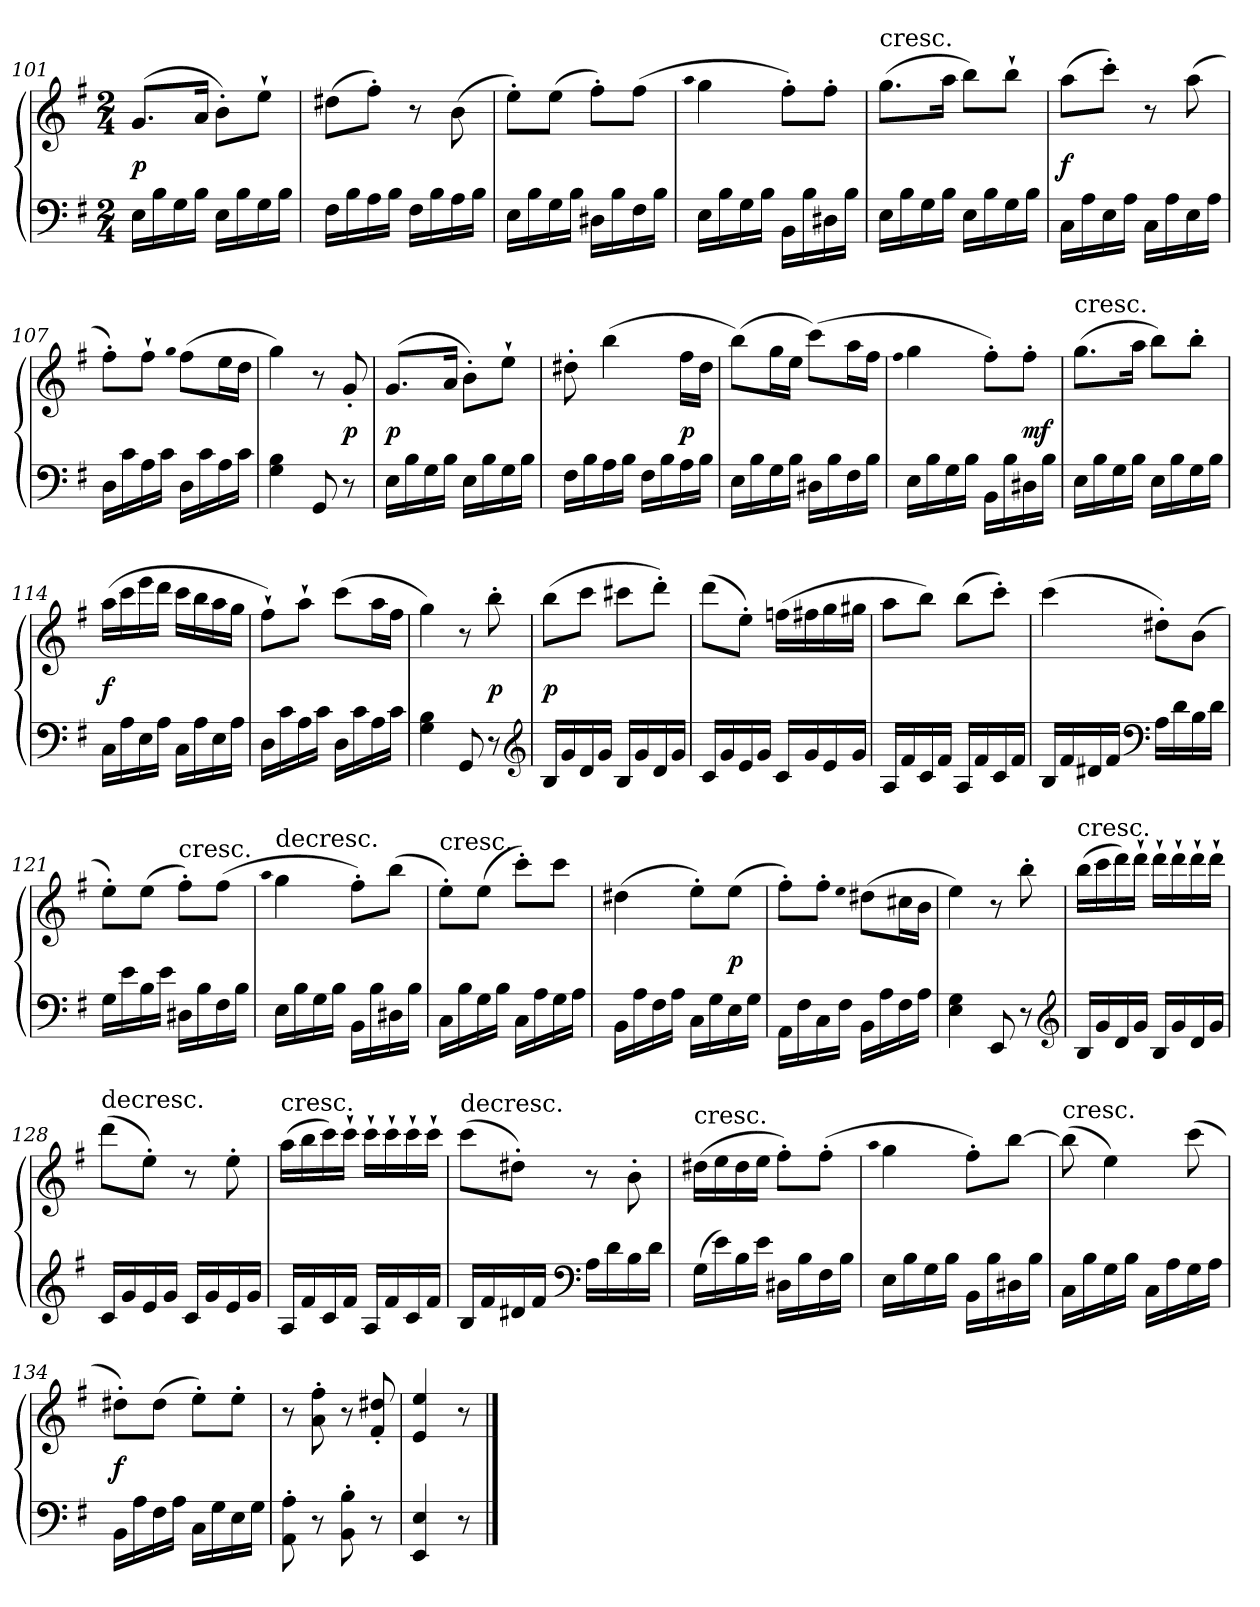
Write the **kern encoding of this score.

**kern	**kern	**dynam
*part1	*part1	*part1
*staff2	*staff1	*staff1/2
*clefF4	*clefG2	*
*k[f#]	*k[f#]	*
*M2/4	*M2/4	*
=101	=101	=101
16E\LL	(8.g/L	p
16B\	.	.
16G\	.	.
16B\JJ	16a/Jk	.
16E\LL	8b'\L)	.
16B\	.	.
16G\	8ee`\J	.
16B\JJ	.	.
=102	=102	=102
16F#\LL	(8dd#X\L	.
16B\	.	.
16A\	8ff#'\J)	.
16B\JJ	.	.
16F#\LL	8r	.
16B\	.	.
16A\	(8b\	.
16B\JJ	.	.
=103	=103	=103
16E\LL	8ee'\L)	.
16B\	.	.
16G\	(8ee\J	.
16B\JJ	.	.
16D#X\LL	8ff#'\L)	.
16B\	.	.
16F#\	(8ff#\J	.
16B\JJ	.	.
=104	=104	=104
.	qaa	.
16E\LL	4gg\	.
16B\	.	.
16G\	.	.
16B\JJ	.	.
16BB\LL	8ff#'\L)	.
16B\	.	.
16D#X\	8ff#'\J	.
16B\JJ	.	.
=105	=105	=105
!	!LO:TX:t=cresc.	!
16E\LL	(8.gg\L	.
16B\	.	.
16G\	.	.
16B\JJ	16aa\Jk	.
16E\LL	8bb\L)	.
16B\	.	.
16G\	8bb`\J	.
16B\JJ	.	.
=106	=106	=106
16C\LL	(8aa\L	f
16A\	.	.
16E\	8ccc'\J)	.
16A\JJ	.	.
16C\LL	8r	.
16A\	.	.
16E\	(8aa\	.
16A\JJ	.	.
=107	=107	=107
16D\LL	8ff#'\L)	.
16c\	.	.
16A\	8ff#`\J	.
16c\JJ	.	.
.	qgg	.
16D\LL	(8ff#\L	.
16c\	.	.
16A\	16ee\L	.
16c\JJ	16dd\JJ	.
=108	=108	=108
4G\ 4B\	4gg\)	.
8GG/	8r	.
8r	8g'/	p
=109	=109	=109
16E\LL	(8.g/L	p
16B\	.	.
16G\	.	.
16B\JJ	16a/Jk	.
16E\LL	8b'\L)	.
16B\	.	.
16G\	8ee`\J	.
16B\JJ	.	.
=110	=110	=110
16F#\LL	8dd#X'\	.
16B\	.	.
16A\	(4bb\	.
16B\JJ	.	.
16F#\LL	.	.
16B\	.	.
16A\	16ff#\LL	p
16B\JJ	16dd#\JJ	.
=111	=111	=111
16E\LL	(8bb\L)	.
16B\	.	.
16G\	16gg\L	.
16B\JJ	16ee\JJ	.
16D#X\LL	(8ccc\L)	.
16B\	.	.
16F#\	16aa\L	.
16B\JJ	16ff#\JJ	.
=112	=112	=112
.	qff#	.
16E\LL	4gg\	.
16B\	.	.
16G\	.	.
16B\JJ	.	.
16BB\LL	8ff#'\L)	.
16B\	.	.
16D#X\	8ff#'\J	mf
16B\JJ	.	.
=113	=113	=113
!	!LO:TX:t=cresc.	!
16E\LL	(8.gg\L	.
16B\	.	.
16G\	.	.
16B\JJ	16aa\Jk	.
16E\LL	8bb\L)	.
16B\	.	.
16G\	8bb'\J	.
16B\JJ	.	.
=114	=114	=114
16C\LL	(16aa\LL	f
16A\	16ccc\	.
16E\	16eee\	.
16A\JJ	16ddd\JJ	.
16C\LL	16ccc\LL	.
16A\	16bb\	.
16E\	16aa\	.
16A\JJ	16gg\JJ	.
=115	=115	=115
16D\LL	8ff#`\L)	.
16c\	.	.
16A\	8aa`\J	.
16c\JJ	.	.
16D\LL	(8ccc\L	.
16c\	.	.
16A\	16aa\L	.
16c\JJ	16ff#\JJ	.
=116	=116	=116
4G\ 4B\	4gg\)	.
8GG/	8r	.
8r	8bb'\	p
*clefG2	*	*
=117	=117	=117
16B/LL	(8bb\L	p
16g/	.	.
16d/	8ccc\J	.
16g/JJ	.	.
16B/LL	8ccc#X\L	.
16g/	.	.
16d/	8ddd'\J)	.
16g/JJ	.	.
=118	=118	=118
16c/LL	(8ddd\L	.
16g/	.	.
16e/	8ee'\J)	.
16g/JJ	.	.
16c/LL	(16ffn\LL	.
16g/	16ff#X\	.
16e/	16gg\	.
16g/JJ	16gg#X\JJ	.
=119	=119	=119
16A/LL	8aa\L	.
16f#/	.	.
16c/	8bb\J)	.
16f#/JJ	.	.
16A/LL	(8bb\L	.
16f#/	.	.
16c/	8ccc'\J)	.
16f#/JJ	.	.
=120	=120	=120
16B/LL	(4ccc\	.
16f#/	.	.
16d#X/	.	.
16f#/JJ	.	.
*clefF4	*	*
16A\LL	8dd#X'\L)	.
16d#\	.	.
16B\	(8b\J	.
16d#\JJ	.	.
=121	=121	=121
16G\LL	8ee'\L)	.
16e\	.	.
16B\	(8ee\J	.
16e\JJ	.	.
!	!LO:TX:t=cresc.	!
16D#X\LL	8ff#'\L)	.
16B\	.	.
16F#\	(8ff#\J	.
16B\JJ	.	.
=122	=122	=122
.	qaa	.
!	!LO:TX:t=decresc.	!
16E\LL	4gg\	.
16B\	.	.
16G\	.	.
16B\JJ	.	.
16BB\LL	8ff#'\L)	.
16B\	.	.
16D#X\	(8bb\J	.
16B\JJ	.	.
=123	=123	=123
!	!LO:TX:t=cresc.	!
16C\LL	8ee'\L)	.
16B\	.	.
16G\	(8ee\J	.
16B\JJ	.	.
16C\LL	8ccc'\L)	.
16A\	.	.
16G\	8ccc\J	.
16A\JJ	.	.
=124	=124	=124
16BB\LL	(4dd#X\	.
16A\	.	.
16F#\	.	.
16A\JJ	.	.
16C\LL	8ee'\L)	.
16G\	.	.
16E\	(8ee\J	p
16G\JJ	.	.
=125	=125	=125
16AA\LL	8ff#'\L)	.
16F#\	.	.
16C\	8ff#'\J	.
16F#\JJ	.	.
.	qee	.
16BB\LL	(8dd#X\L	.
16A\	.	.
16F#\	16cc#X\L	.
16A\JJ	16b\JJ	.
=126	=126	=126
4E\ 4G\	4ee\)	.
8EE/	8r	.
8r	8bb'\	.
*clefG2	*	*
=127	=127	=127
!	!LO:TX:t=cresc.	!
16B/LL	(16bb\LL	.
16g/	16ccc\	.
16d/	16ddd\)	.
16g/JJ	16ddd`\JJ	.
16B/LL	16ddd`\LL	.
16g/	16ddd`\	.
16d/	16ddd`\	.
16g/JJ	16ddd`\JJ	.
=128	=128	=128
!	!LO:TX:t=decresc.	!
16c/LL	(8ddd\L	.
16g/	.	.
16e/	8ee'\J)	.
16g/JJ	.	.
16c/LL	8r	.
16g/	.	.
16e/	8ee'\	.
16g/JJ	.	.
=129	=129	=129
!	!LO:TX:t=cresc.	!
16A/LL	(16aa\LL	.
16f#/	16bb\	.
16c/	16ccc\)	.
16f#/JJ	16ccc`\JJ	.
16A/LL	16ccc`\LL	.
16f#/	16ccc`\	.
16c/	16ccc`\	.
16f#/JJ	16ccc`\JJ	.
=130	=130	=130
!	!LO:TX:t=decresc.	!
16B/LL	(8ccc\L	.
16f#/	.	.
16d#X/	8dd#X'\J)	.
16f#/JJ	.	.
*clefF4	*	*
16A\LL	8r	.
16d#\	.	.
16B\	8b'\	.
16d#\JJ	.	.
=131	=131	=131
!	!LO:TX:t=cresc.	!
(16G\LL	(16dd#X\LL	.
16e\)	16ee\	.
16B\	16dd#\	.
16e\JJ	16ee\JJ	.
16D#X\LL	8ff#'\L)	.
16B\	.	.
16F#\	(8ff#'\J	.
16B\JJ	.	.
=132	=132	=132
.	qaa	.
16E\LL	4gg\	.
16B\	.	.
16G\	.	.
16B\JJ	.	.
16BB\LL	8ff#'\L)	.
16B\	.	.
16D#X\	[8bb\J	.
16B\JJ	.	.
=133	=133	=133
!	!LO:TX:t=cresc.	!
16C\LL	(8bb\]	.
16B\	.	.
16G\	4ee\)	.
16B\JJ	.	.
16C\LL	.	.
16A\	.	.
16G\	(8ccc\	.
16A\JJ	.	.
=134	=134	=134
16BB\LL	8dd#X'\L)	f
16A\	.	.
16F#\	(8dd#\J	.
16A\JJ	.	.
16C\LL	8ee'\L)	.
16G\	.	.
16E\	8ee'\J	.
16G\JJ	.	.
=135	=135	=135
8AA'\ 8A'\	8r	.
8r	8a'\ 8ff#'\	.
8BB'\ 8B'\	8r	.
8r	8f#'/ 8dd#X'/	.
=136	=136	=136
4EE/ 4E/	4e/ 4ee/	.
8r	8r	.
==	==	==
*-	*-	*-
